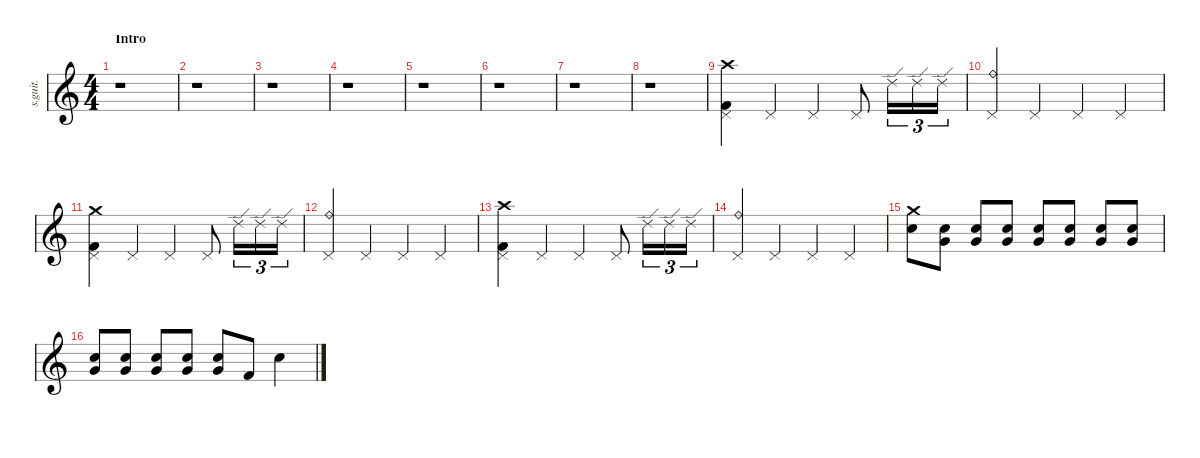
\defaultSystemsLayout 4
\hideDynamics
\bracketExtendMode nobrackets
\track ("Steven Adler" "s.guit.") {instrument percussion}
\staff {score}
\articulation defaults
\ts (4 4)
\beaming (8 2 2 2 2)
\section ("" "Intro")
\tempo (125 hide)
\clef g2
\ks c
r.1{dy f} |
r.1 |
r.1 |
r.1 |
r.1 |
r.1 |
r.1 |
r.1 |
("Crash high (hit)" "Pedal Hi-Hat (hit)" "Kick (hit) 2").4{lyrics (0 "") lyrics (1 "") lyrics (2 "") lyrics (3 "") lyrics (4 "")} "Pedal Hi-Hat (hit)".4{lyrics (0 "") lyrics (1 "") lyrics (2 "") lyrics (3 "") lyrics (4 "")} "Pedal Hi-Hat (hit)".4{lyrics (0 "") lyrics (1 "") lyrics (2 "") lyrics (3 "") lyrics (4 "")} "Pedal Hi-Hat (hit)".8{lyrics (0 "") lyrics (1 "") lyrics (2 "") lyrics (3 "") lyrics (4 "")} "Ride (edge) 2".16{tu (3 2) lyrics (0 "") lyrics (1 "") lyrics (2 "") lyrics (3 "") lyrics (4 "")} "Ride (edge) 2".16{tu (3 2) lyrics (0 "") lyrics (1 "") lyrics (2 "") lyrics (3 "") lyrics (4 "")} "Ride (edge) 2".16{tu (3 2) lyrics (0 "") lyrics (1 "") lyrics (2 "") lyrics (3 "") lyrics (4 "")} |
("Ride (bell)" "Pedal Hi-Hat (hit)").4{lyrics (0 "") lyrics (1 "") lyrics (2 "") lyrics (3 "") lyrics (4 "")} "Pedal Hi-Hat (hit)".4{lyrics (0 "") lyrics (1 "") lyrics (2 "") lyrics (3 "") lyrics (4 "")} "Pedal Hi-Hat (hit)".4{lyrics (0 "") lyrics (1 "") lyrics (2 "") lyrics (3 "") lyrics (4 "")} "Pedal Hi-Hat (hit)".4{lyrics (0 "") lyrics (1 "") lyrics (2 "") lyrics (3 "") lyrics (4 "")} |
("Crash medium (hit)" "Pedal Hi-Hat (hit)" "Kick (hit) 2").4{lyrics (0 "") lyrics (1 "") lyrics (2 "") lyrics (3 "") lyrics (4 "")} "Pedal Hi-Hat (hit)".4{lyrics (0 "") lyrics (1 "") lyrics (2 "") lyrics (3 "") lyrics (4 "")} "Pedal Hi-Hat (hit)".4{lyrics (0 "") lyrics (1 "") lyrics (2 "") lyrics (3 "") lyrics (4 "")} "Pedal Hi-Hat (hit)".8{lyrics (0 "") lyrics (1 "") lyrics (2 "") lyrics (3 "") lyrics (4 "")} "Ride (edge) 2".16{tu (3 2) lyrics (0 "") lyrics (1 "") lyrics (2 "") lyrics (3 "") lyrics (4 "")} "Ride (edge) 2".16{tu (3 2) lyrics (0 "") lyrics (1 "") lyrics (2 "") lyrics (3 "") lyrics (4 "")} "Ride (edge) 2".16{tu (3 2) lyrics (0 "") lyrics (1 "") lyrics (2 "") lyrics (3 "") lyrics (4 "")} |
("Ride (bell)" "Pedal Hi-Hat (hit)").4{lyrics (0 "") lyrics (1 "") lyrics (2 "") lyrics (3 "") lyrics (4 "")} "Pedal Hi-Hat (hit)".4{lyrics (0 "") lyrics (1 "") lyrics (2 "") lyrics (3 "") lyrics (4 "")} "Pedal Hi-Hat (hit)".4{lyrics (0 "") lyrics (1 "") lyrics (2 "") lyrics (3 "") lyrics (4 "")} "Pedal Hi-Hat (hit)".4{lyrics (0 "") lyrics (1 "") lyrics (2 "") lyrics (3 "") lyrics (4 "")} |
("Crash high (hit)" "Pedal Hi-Hat (hit)" "Kick (hit) 2").4{lyrics (0 "") lyrics (1 "") lyrics (2 "") lyrics (3 "") lyrics (4 "")} "Pedal Hi-Hat (hit)".4{lyrics (0 "") lyrics (1 "") lyrics (2 "") lyrics (3 "") lyrics (4 "")} "Pedal Hi-Hat (hit)".4{lyrics (0 "") lyrics (1 "") lyrics (2 "") lyrics (3 "") lyrics (4 "")} "Pedal Hi-Hat (hit)".8{lyrics (0 "") lyrics (1 "") lyrics (2 "") lyrics (3 "") lyrics (4 "")} "Ride (edge) 2".16{tu (3 2) lyrics (0 "") lyrics (1 "") lyrics (2 "") lyrics (3 "") lyrics (4 "")} "Ride (edge) 2".16{tu (3 2) lyrics (0 "") lyrics (1 "") lyrics (2 "") lyrics (3 "") lyrics (4 "")} "Ride (edge) 2".16{tu (3 2) lyrics (0 "") lyrics (1 "") lyrics (2 "") lyrics (3 "") lyrics (4 "")} |
("Ride (bell)" "Pedal Hi-Hat (hit)").4{lyrics (0 "") lyrics (1 "") lyrics (2 "") lyrics (3 "") lyrics (4 "")} "Pedal Hi-Hat (hit)".4{lyrics (0 "") lyrics (1 "") lyrics (2 "") lyrics (3 "") lyrics (4 "")} "Pedal Hi-Hat (hit)".4{lyrics (0 "") lyrics (1 "") lyrics (2 "") lyrics (3 "") lyrics (4 "")} "Pedal Hi-Hat (hit)".4{lyrics (0 "") lyrics (1 "") lyrics (2 "") lyrics (3 "") lyrics (4 "")} |
("Crash medium (hit)" "Snare (hit) 2").8{lyrics (0 "") lyrics (1 "") lyrics (2 "") lyrics (3 "") lyrics (4 "")} ("Very Low Tom (hit)" "Snare (hit) 2").8{lyrics (0 "") lyrics (1 "") lyrics (2 "") lyrics (3 "") lyrics (4 "") dy pp} ("Very Low Tom (hit)" "Snare (hit) 2").8{lyrics (0 "") lyrics (1 "") lyrics (2 "") lyrics (3 "") lyrics (4 "")} ("Very Low Tom (hit)" "Snare (hit) 2").8{lyrics (0 "") lyrics (1 "") lyrics (2 "") lyrics (3 "") lyrics (4 "")} ("Very Low Tom (hit)" "Snare (hit) 2").8{lyrics (0 "") lyrics (1 "") lyrics (2 "") lyrics (3 "") lyrics (4 "") dy p} ("Very Low Tom (hit)" "Snare (hit) 2").8{lyrics (0 "") lyrics (1 "") lyrics (2 "") lyrics (3 "") lyrics (4 "")} ("Very Low Tom (hit)" "Snare (hit) 2").8{lyrics (0 "") lyrics (1 "") lyrics (2 "") lyrics (3 "") lyrics (4 "") dy mp} ("Very Low Tom (hit)" "Snare (hit) 2").8{lyrics (0 "") lyrics (1 "") lyrics (2 "") lyrics (3 "") lyrics (4 "")} |
("Very Low Tom (hit)" "Snare (hit) 2").8{lyrics (0 "") lyrics (1 "") lyrics (2 "") lyrics (3 "") lyrics (4 "") dy mf} ("Very Low Tom (hit)" "Snare (hit) 2").8{lyrics (0 "") lyrics (1 "") lyrics (2 "") lyrics (3 "") lyrics (4 "")} ("Very Low Tom (hit)" "Snare (hit) 2").8{lyrics (0 "") lyrics (1 "") lyrics (2 "") lyrics (3 "") lyrics (4 "") dy f} ("Very Low Tom (hit)" "Snare (hit) 2").8{lyrics (0 "") lyrics (1 "") lyrics (2 "") lyrics (3 "") lyrics (4 "")} ("Very Low Tom (hit)" "Snare (hit) 2").8{lyrics (0 "") lyrics (1 "") lyrics (2 "") lyrics (3 "") lyrics (4 "")} "Kick (hit) 2".8{lyrics (0 "") lyrics (1 "") lyrics (2 "") lyrics (3 "") lyrics (4 "")} "Snare (hit) 2".4{lyrics (0 "") lyrics (1 "") lyrics (2 "") lyrics (3 "") lyrics (4 "") dy ff}
